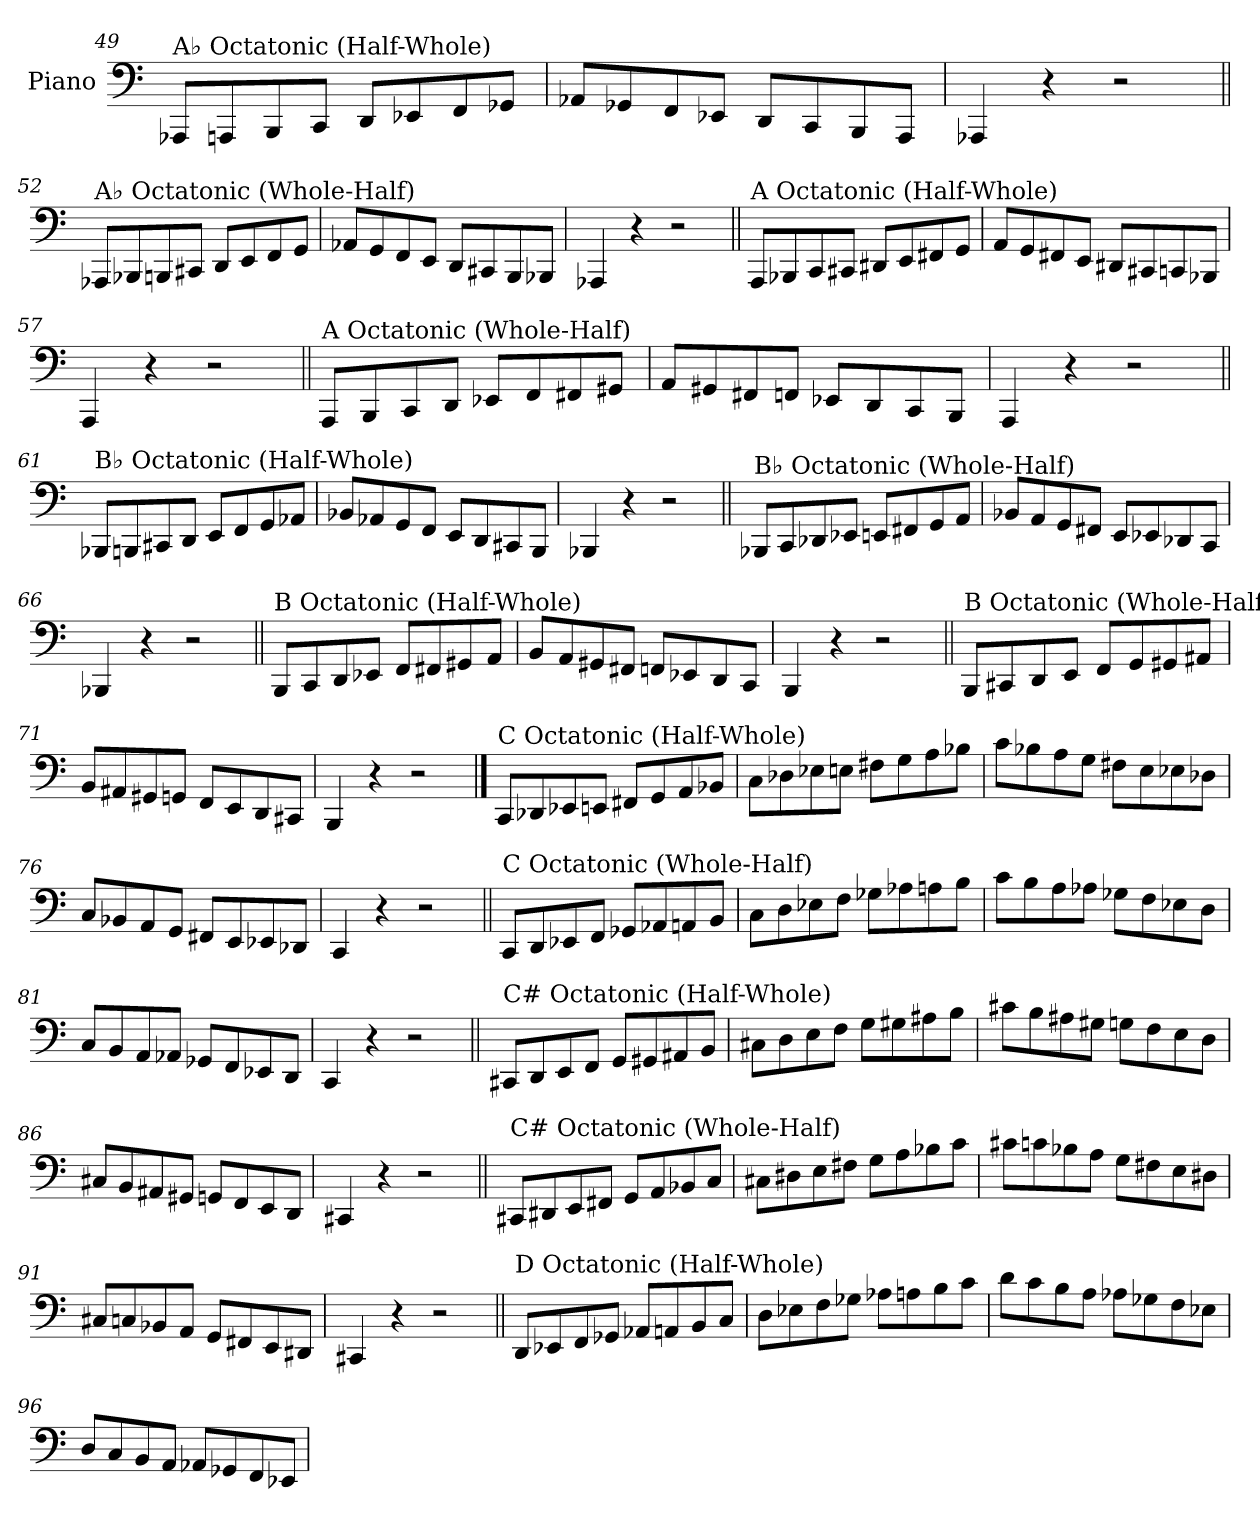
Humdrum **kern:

**kern
*part1
*staff1
*I"Piano
*I'Pno.
!!LO:LB:g=z
*clefF4
*k[]
=49
!LO:TX:a:t=A♭ Octatonic (Half-Whole)
8AAA-X/L
8AAAn/
8BBB/
8CC/J
8DD/L
8EE-X/
8FF/
8GG-X/J
=50
8AA-X/L
8GG-X/
8FF/
8EE-X/J
8DD/L
8CC/
8BBB/
8AAA/J
=51
4AAA-X/
4r
2r
=52||
!LO:TX:a:t=A♭ Octatonic (Whole-Half)
8AAA-X/L
8BBB-X/
8BBBn/
8CC#X/J
8DD/L
8EE/
8FF/
8GG/J
=53
8AA-X/L
8GG/
8FF/
8EE/J
8DD/L
8CC#X/
8BBB/
8BBB-X/J
=54
4AAA-X/
4r
2r
!!LO:LB:g=z
=55||
!LO:TX:a:t=A Octatonic (Half-Whole)
8AAA/L
8BBB-X/
8CC/
8CC#X/J
8DD#X/L
8EE/
8FF#X/
8GG/J
=56
8AA/L
8GG/
8FF#X/
8EE/J
8DD#X/L
8CC#X/
8CCn/
8BBB-X/J
=57
4AAA/
4r
2r
=58||
!LO:TX:a:t=A Octatonic (Whole-Half)
8AAA/L
8BBB/
8CC/
8DD/J
8EE-X/L
8FF/
8FF#X/
8GG#X/J
=59
8AA/L
8GG#X/
8FF#X/
8FFn/J
8EE-X/L
8DD/
8CC/
8BBB/J
=60
4AAA/
4r
2r
!!LO:LB:g=z
=61||
!LO:TX:a:t=B♭ Octatonic (Half-Whole)
8BBB-X/L
8BBBn/
8CC#X/
8DD/J
8EE/L
8FF/
8GG/
8AA-X/J
=62
8BB-X/L
8AA-X/
8GG/
8FF/J
8EE/L
8DD/
8CC#X/
8BBB/J
=63
4BBB-X/
4r
2r
=64||
!LO:TX:a:t=B♭ Octatonic (Whole-Half)
8BBB-X/L
8CC/
8DD-X/
8EE-X/J
8EEn/L
8FF#X/
8GG/
8AA/J
=65
8BB-X/L
8AA/
8GG/
8FF#X/J
8EE/L
8EE-X/
8DD-X/
8CC/J
=66
4BBB-X/
4r
2r
!!LO:LB:g=z
=67||
!LO:TX:a:t=B Octatonic (Half-Whole)
8BBB/L
8CC/
8DD/
8EE-X/J
8FF/L
8FF#X/
8GG#X/
8AA/J
=68
8BB/L
8AA/
8GG#X/
8FF#X/J
8FFn/L
8EE-X/
8DD/
8CC/J
=69
4BBB/
4r
2r
=70||
!LO:TX:a:t=B Octatonic (Whole-Half)
8BBB/L
8CC#X/
8DD/
8EE/J
8FF/L
8GG/
8GG#X/
8AA#X/J
=71
8BB/L
8AA#X/
8GG#X/
8GGn/J
8FF/L
8EE/
8DD/
8CC#X/J
=72
4BBB/
4r
2r
!!LO:PB:g=z
==73
!LO:TX:a:t=C Octatonic (Half-Whole)
8CC/L
8DD-X/
8EE-X/
8EEn/J
8FF#X/L
8GG/
8AA/
8BB-X/J
=74
8C\L
8D-X\
8E-X\
8En\J
8F#X\L
8G\
8A\
8B-X\J
=75
8c\L
8B-X\
8A\
8G\J
8F#X\L
8E\
8E-X\
8D-X\J
=76
8C/L
8BB-X/
8AA/
8GG/J
8FF#X/L
8EE/
8EE-X/
8DD-X/J
=77
4CC/
4r
2r
!!LO:LB:g=z
=78||
!LO:TX:a:t=C Octatonic (Whole-Half)
8CC/L
8DD/
8EE-X/
8FF/J
8GG-X/L
8AA-X/
8AAn/
8BB/J
=79
8C\L
8D\
8E-X\
8F\J
8G-X\L
8A-X\
8An\
8B\J
=80
8c\L
8B\
8A\
8A-X\J
8G-X\L
8F\
8E-X\
8D\J
=81
8C/L
8BB/
8AA/
8AA-X/J
8GG-X/L
8FF/
8EE-X/
8DD/J
=82
4CC/
4r
2r
!!LO:LB:g=z
=83||
!LO:TX:a:t=C# Octatonic (Half-Whole)
8CC#X/L
8DD/
8EE/
8FF/J
8GG/L
8GG#X/
8AA#X/
8BB/J
=84
8C#X\L
8D\
8E\
8F\J
8G\L
8G#X\
8A#X\
8B\J
=85
8c#X\L
8B\
8A#X\
8G#X\J
8Gn\L
8F\
8E\
8D\J
=86
8C#X/L
8BB/
8AA#X/
8GG#X/J
8GGn/L
8FF/
8EE/
8DD/J
=87
4CC#X/
4r
2r
!!LO:LB:g=z
=88||
!LO:TX:a:t=C# Octatonic (Whole-Half)
8CC#X/L
8DD#X/
8EE/
8FF#X/J
8GG/L
8AA/
8BB-X/
8C/J
=89
8C#X\L
8D#X\
8E\
8F#X\J
8G\L
8A\
8B-X\
8c\J
=90
8c#X\L
8cn\
8B-X\
8A\J
8G\L
8F#X\
8E\
8D#X\J
=91
8C#X/L
8Cn/
8BB-X/
8AA/J
8GG/L
8FF#X/
8EE/
8DD#X/J
=92
4CC#X/
4r
2r
!!LO:LB:g=z
=93||
!LO:TX:a:t=D Octatonic (Half-Whole)
8DD/L
8EE-X/
8FF/
8GG-X/J
8AA-X/L
8AAn/
8BB/
8C/J
=94
8D\L
8E-X\
8F\
8G-X\J
8A-X\L
8An\
8B\
8c\J
=95
8d\L
8c\
8B\
8A\J
8A-X\L
8G-X\
8F\
8E-X\J
=96
8D/L
8C/
8BB/
8AA/J
8AA-X/L
8GG-X/
8FF/
8EE-X/J
=
*-
